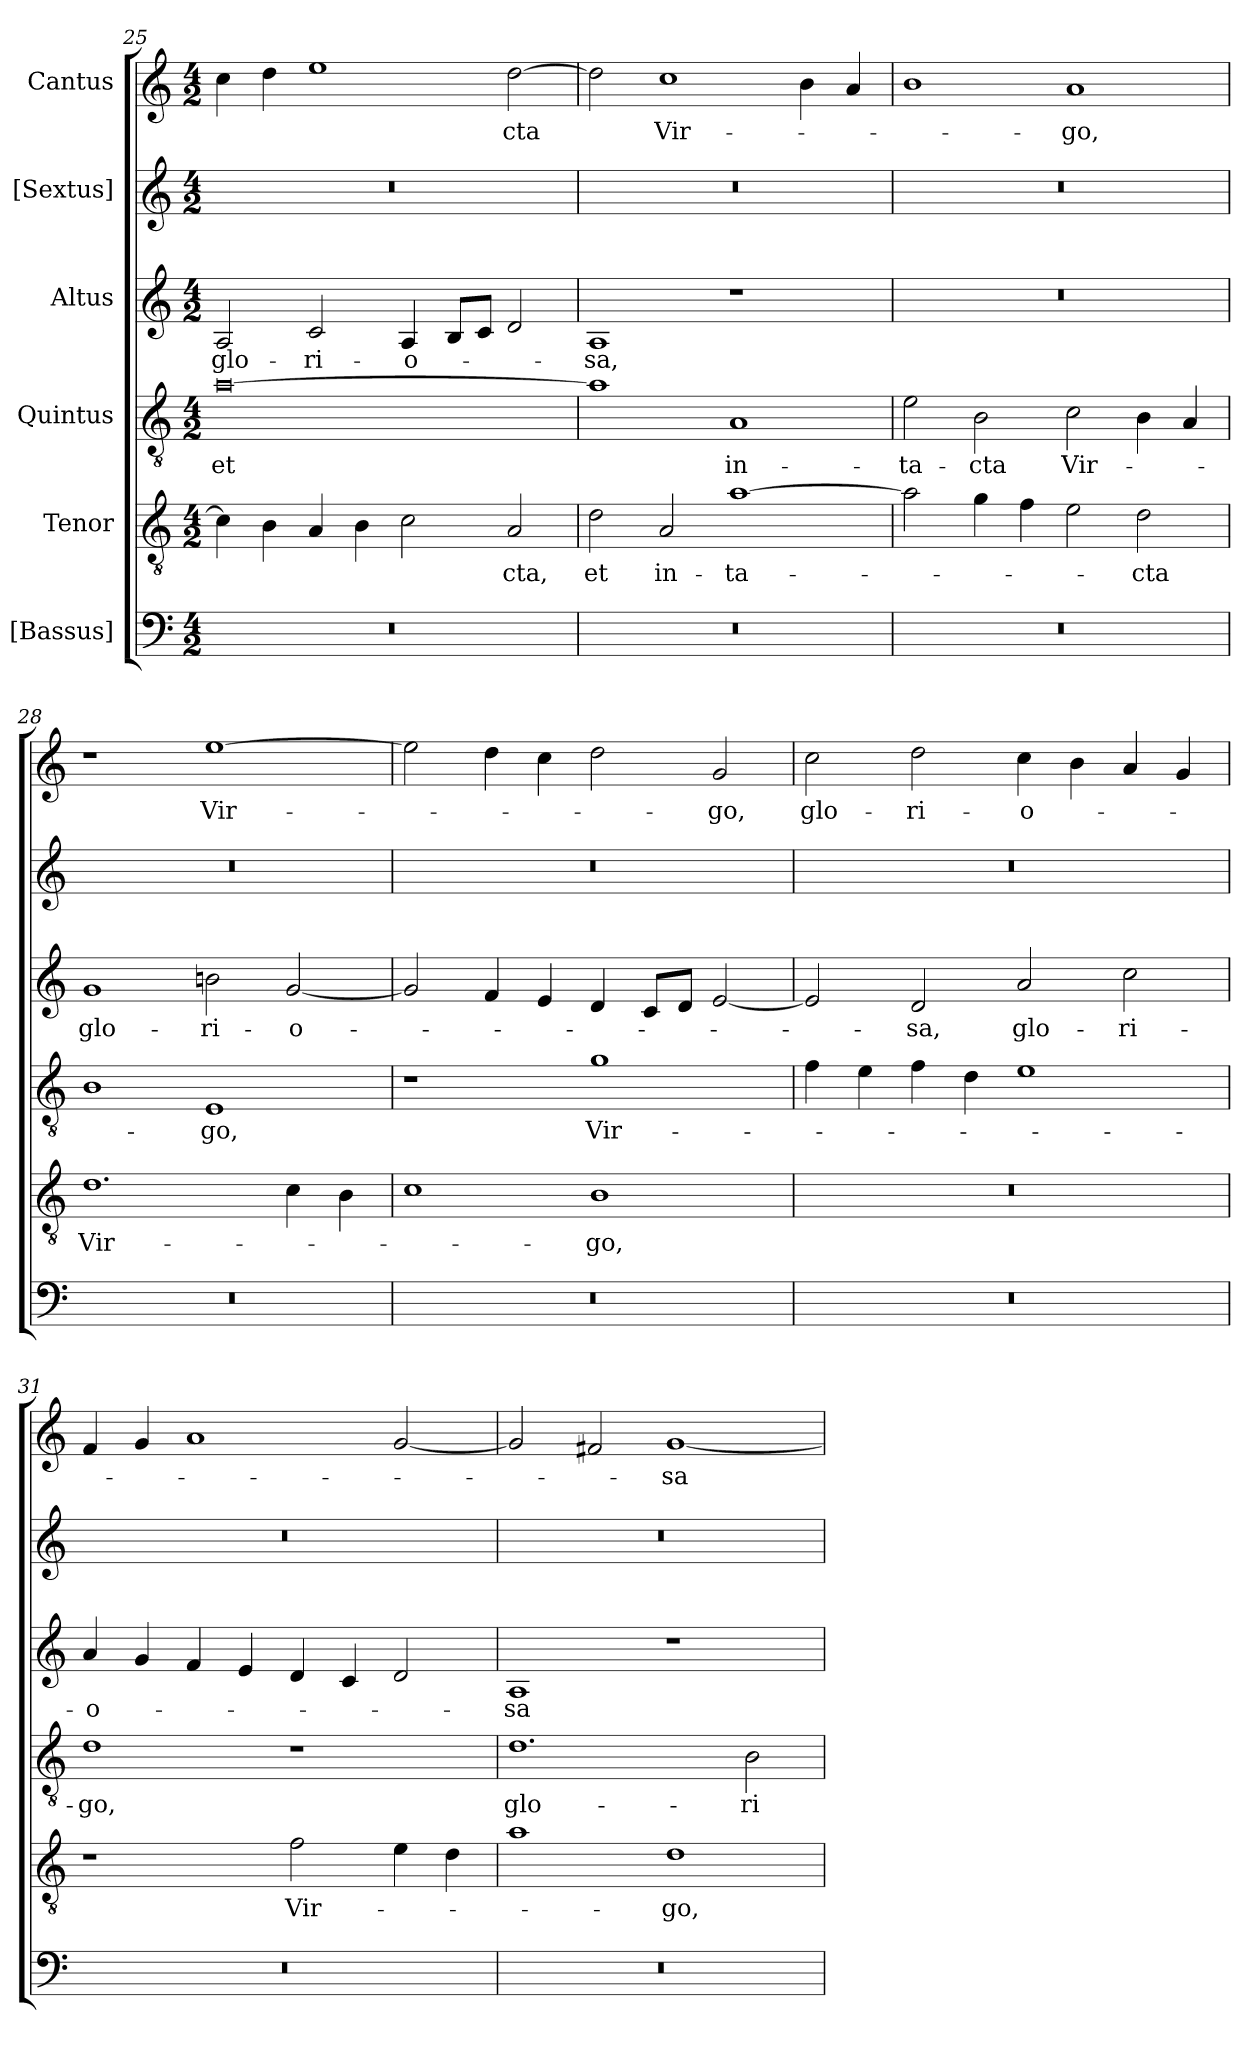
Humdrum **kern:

**kern	**kern	**text	**kern	**text	**kern	**text	**kern	**kern	**text
*part6	*part5	*part5	*part4	*part4	*part3	*part3	*part2	*part1	*part1
*staff6	*staff5	*staff5	*staff4	*staff4	*staff3	*staff3	*staff2	*staff1	*staff1
*I"[Bassus]	*I"Tenor	*	*I"Quintus	*	*I"Altus	*	*I"[Sextus]	*I"Cantus	*
*clefF4	*clefGv2	*	*clefGv2	*	*clefG2	*	*clefG2	*clefG2	*
*k[]	*k[]	*	*k[]	*	*k[]	*	*k[]	*k[]	*
*C:	*C:	*	*C:	*	*C:	*	*C:	*C:	*
*M4/2	*M4/2	*	*M4/2	*	*M4/2	*	*M4/2	*M4/2	*
=25	=25	=25	=25	=25	=25	=25	=25	=25	=25
0r	4c\]	.	[0a\	et	2A/	glo-	0r	4cc\	.
.	4B\	.	.	.	.	.	.	4dd\	.
.	4A/	.	.	.	2c/	-ri-	.	1ee\	.
.	4B\	.	.	.	.	.	.	.	.
.	2c\	.	.	.	4A/	-o-	.	.	.
.	.	.	.	.	8B/L	.	.	.	.
.	.	.	.	.	8c/J	.	.	.	.
.	2A/	-cta,	.	.	2d/	.	.	[2dd\	-cta
=26	=26	=26	=26	=26	=26	=26	=26	=26	=26
0r	2d\	et	1a\]	.	1A/	-sa,	0r	2dd\]	.
.	2A/	in-	.	.	.	.	.	1cc\	Vir-
.	[1a\	-ta-	1A/	in-	1r	.	.	.	.
.	.	.	.	.	.	.	.	4b\	.
.	.	.	.	.	.	.	.	4a/	.
=27	=27	=27	=27	=27	=27	=27	=27	=27	=27
0r	2a\]	.	2e\	-ta-	0r	.	0r	1b\	.
.	4g\	.	2B\	-cta	.	.	.	.	.
.	4f\	.	.	.	.	.	.	.	.
.	2e\	.	2c\	Vir-	.	.	.	1a/	-go,
.	2d\	-cta	4B\	.	.	.	.	.	.
.	.	.	4A/	.	.	.	.	.	.
=28	=28	=28	=28	=28	=28	=28	=28	=28	=28
0r	1.d\	Vir-	1B\	.	1g/	glo-	0r	1r	.
.	.	.	1E/	-go,	2bn\	-ri-	.	[1ee\	Vir-
.	4c\	.	.	.	[2g/	-o-	.	.	.
.	4B\	.	.	.	.	.	.	.	.
=29	=29	=29	=29	=29	=29	=29	=29	=29	=29
0r	1c\	.	1r	.	2g/]	.	0r	2ee\]	.
.	.	.	.	.	4f/	.	.	4dd\	.
.	.	.	.	.	4e/	.	.	4cc\	.
.	1B\	-go,	1g\	Vir-	4d/	.	.	2dd\	.
.	.	.	.	.	8c/L	.	.	.	.
.	.	.	.	.	8d/J	.	.	.	.
.	.	.	.	.	[2e/	.	.	2g/	-go,
=30	=30	=30	=30	=30	=30	=30	=30	=30	=30
0r	0r	.	4f\	.	2e/]	.	0r	2cc\	glo-
.	.	.	4e\	.	.	.	.	.	.
.	.	.	4f\	.	2d/	-sa,	.	2dd\	-ri-
.	.	.	4d\	.	.	.	.	.	.
.	.	.	1e\	.	2a/	glo-	.	4cc\	-o-
.	.	.	.	.	.	.	.	4b\	.
.	.	.	.	.	2cc\	-ri-	.	4a/	.
.	.	.	.	.	.	.	.	4g/	.
=31	=31	=31	=31	=31	=31	=31	=31	=31	=31
0r	1r	.	1d\	-go,	4a/	-o-	0r	4f/	.
.	.	.	.	.	4g/	.	.	4g/	.
.	.	.	.	.	4f/	.	.	1a/	.
.	.	.	.	.	4e/	.	.	.	.
.	2f\	Vir-	1r	.	4d/	.	.	.	.
.	.	.	.	.	4c/	.	.	.	.
.	4e\	.	.	.	2d/	.	.	[2g/	.
.	4d\	.	.	.	.	.	.	.	.
=32	=32	=32	=32	=32	=32	=32	=32	=32	=32
0r	1a\	.	1.d\	glo-	1A/	-sa	0r	2g/]	.
.	.	.	.	.	.	.	.	2f#X/	.
.	1d\	-go,	.	.	1r	.	.	[1g/	-sa
.	.	.	2B\	-ri-	.	.	.	.	.
=	=	=	=	=	=	=	=	=	=
*-	*-	*-	*-	*-	*-	*-	*-	*-	*-
